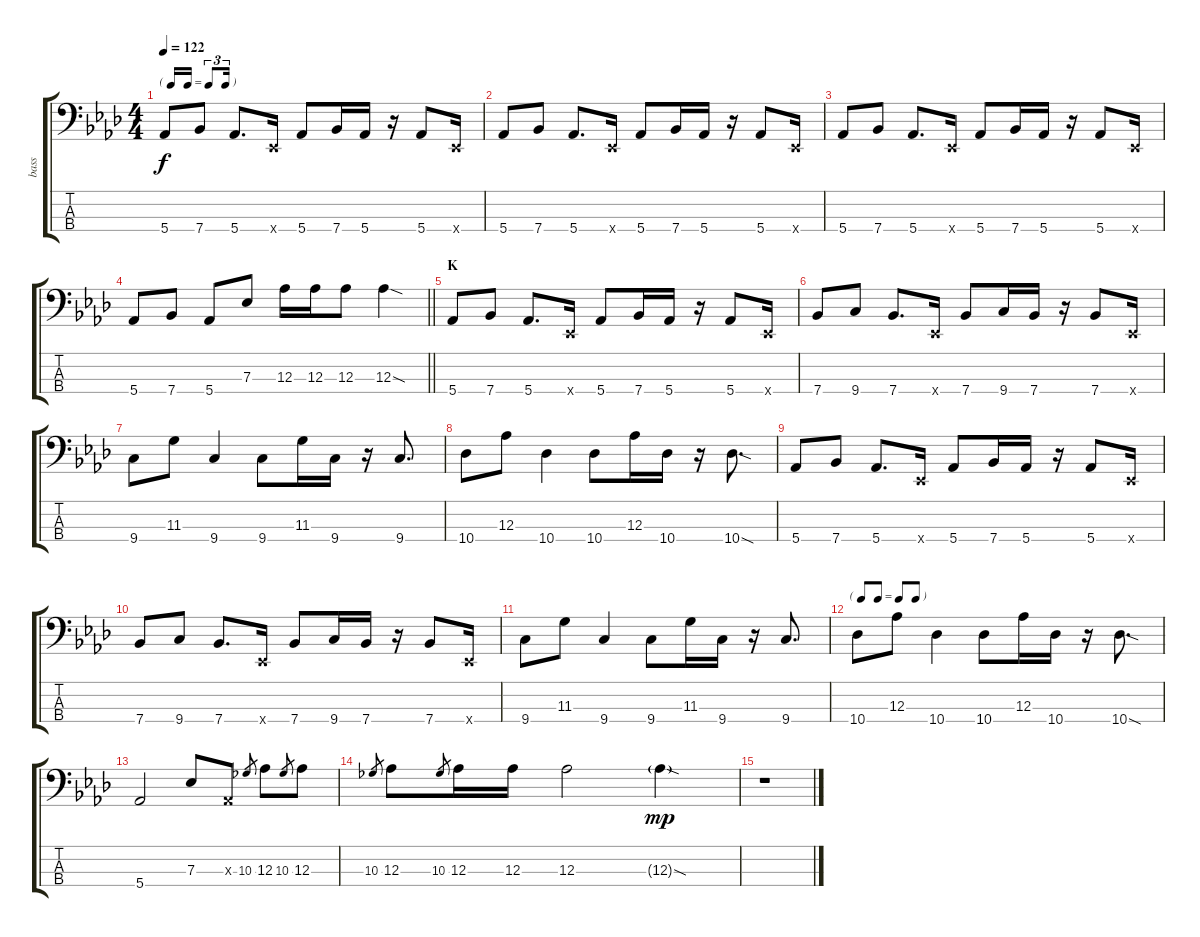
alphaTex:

\track ("bass" "bass") {instrument electricbassfinger}
\staff {score tabs}
\tuning (Gb2 Db2 Ab1 Eb1) {hide}
\ts (4 4)
\tf triplet16th
\tempo 122
\clef f4
\ks ab
5.4.8{dy f} 7.4.8 5.4.8{d} 0.4{x}.16 5.4.8 7.4.16 5.4.16 r.16 5.4.8 0.4{x}.16 |
5.4.8 7.4.8 5.4.8{d} 0.4{x}.16 5.4.8 7.4.16 5.4.16 r.16 5.4.8 0.4{x}.16 |
5.4.8 7.4.8 5.4.8{d} 0.4{x}.16 5.4.8 7.4.16 5.4.16 r.16 5.4.8 0.4{x}.16 |
\barLineRight lightlight
5.4.8 7.4.8 5.4.8 7.3.8 12.3.16 12.3.16 12.3.8 12.3{sod}.4 |
\section ("" "K")
5.4.8 7.4.8 5.4.8{d} 0.4{x}.16 5.4.8 7.4.16 5.4.16 r.16 5.4.8 0.4{x}.16 |
7.4.8 9.4.8 7.4.8{d} 0.4{x}.16 7.4.8 9.4.16 7.4.16 r.16 7.4.8 0.4{x}.16 |
9.4.8 11.3.8 9.4.4 9.4.8 11.3.16 9.4.16 r.16 9.4.8{d} |
10.4.8 12.3.8 10.4.4 10.4.8 12.3.16 10.4.16 r.16 10.4{sod}.8{d} |
5.4.8 7.4.8 5.4.8{d} 0.4{x}.16 5.4.8 7.4.16 5.4.16 r.16 5.4.8 0.4{x}.16 |
7.4.8 9.4.8 7.4.8{d} 0.4{x}.16 7.4.8 9.4.16 7.4.16 r.16 7.4.8 0.4{x}.16 |
9.4.8 11.3.8 9.4.4 9.4.8 11.3.16 9.4.16 r.16 9.4.8{d} |
\tf none
10.4.8 12.3.8 10.4.4 10.4.8 12.3.16 10.4.16 r.16 10.4{sod}.8{d} |
5.4.2 7.3.8 0.3{x}.8 10.3.8{gr} 12.3.8 10.3.8{gr} 12.3.8 |
10.3.8{gr} 12.3.8 10.3.8{gr} 12.3.16 12.3.16 12.3.2 12.3{sod g}.4{dy mp} |
r.1
